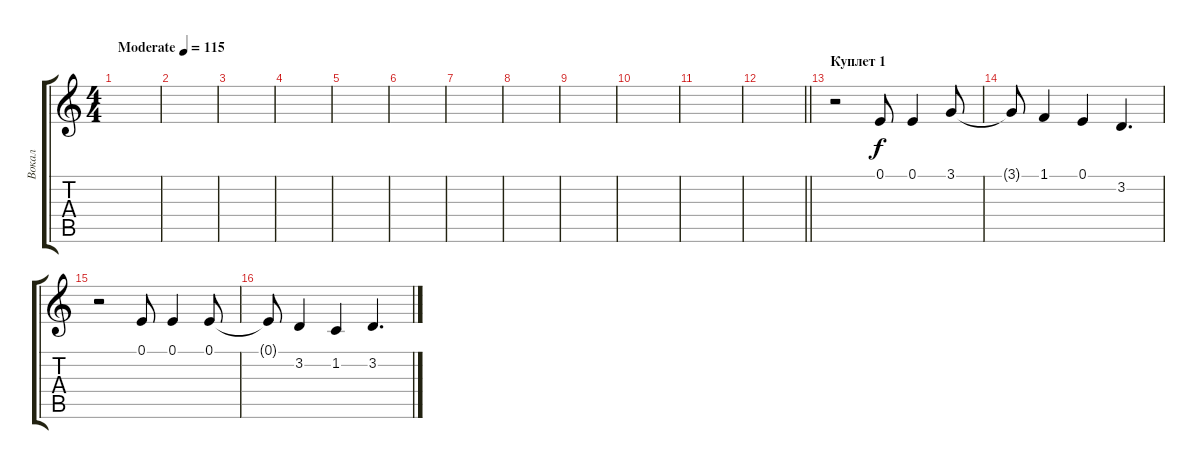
\track ("Вокал" "Вокал") {instrument fx1rain}
\staff {score tabs}
\tuning (E4 B3 G3 D3 A2 E2) {hide}
\ts (4 4)
\tempo (115 "Moderate")
\clef g2
\ks c
|
|
|
|
|
|
|
|
|
|
|
\barLineRight lightlight
|
\section ("" "Куплет 1")
r.2 0.1.8 0.1.4 3.1.8 |
3.1{t}.8 1.1.4 0.1.4 3.2.4{d} |
r.2 0.1.8 0.1.4 0.1.8 |
0.1{t}.8 3.2.4 1.2.4 3.2.4{d}
